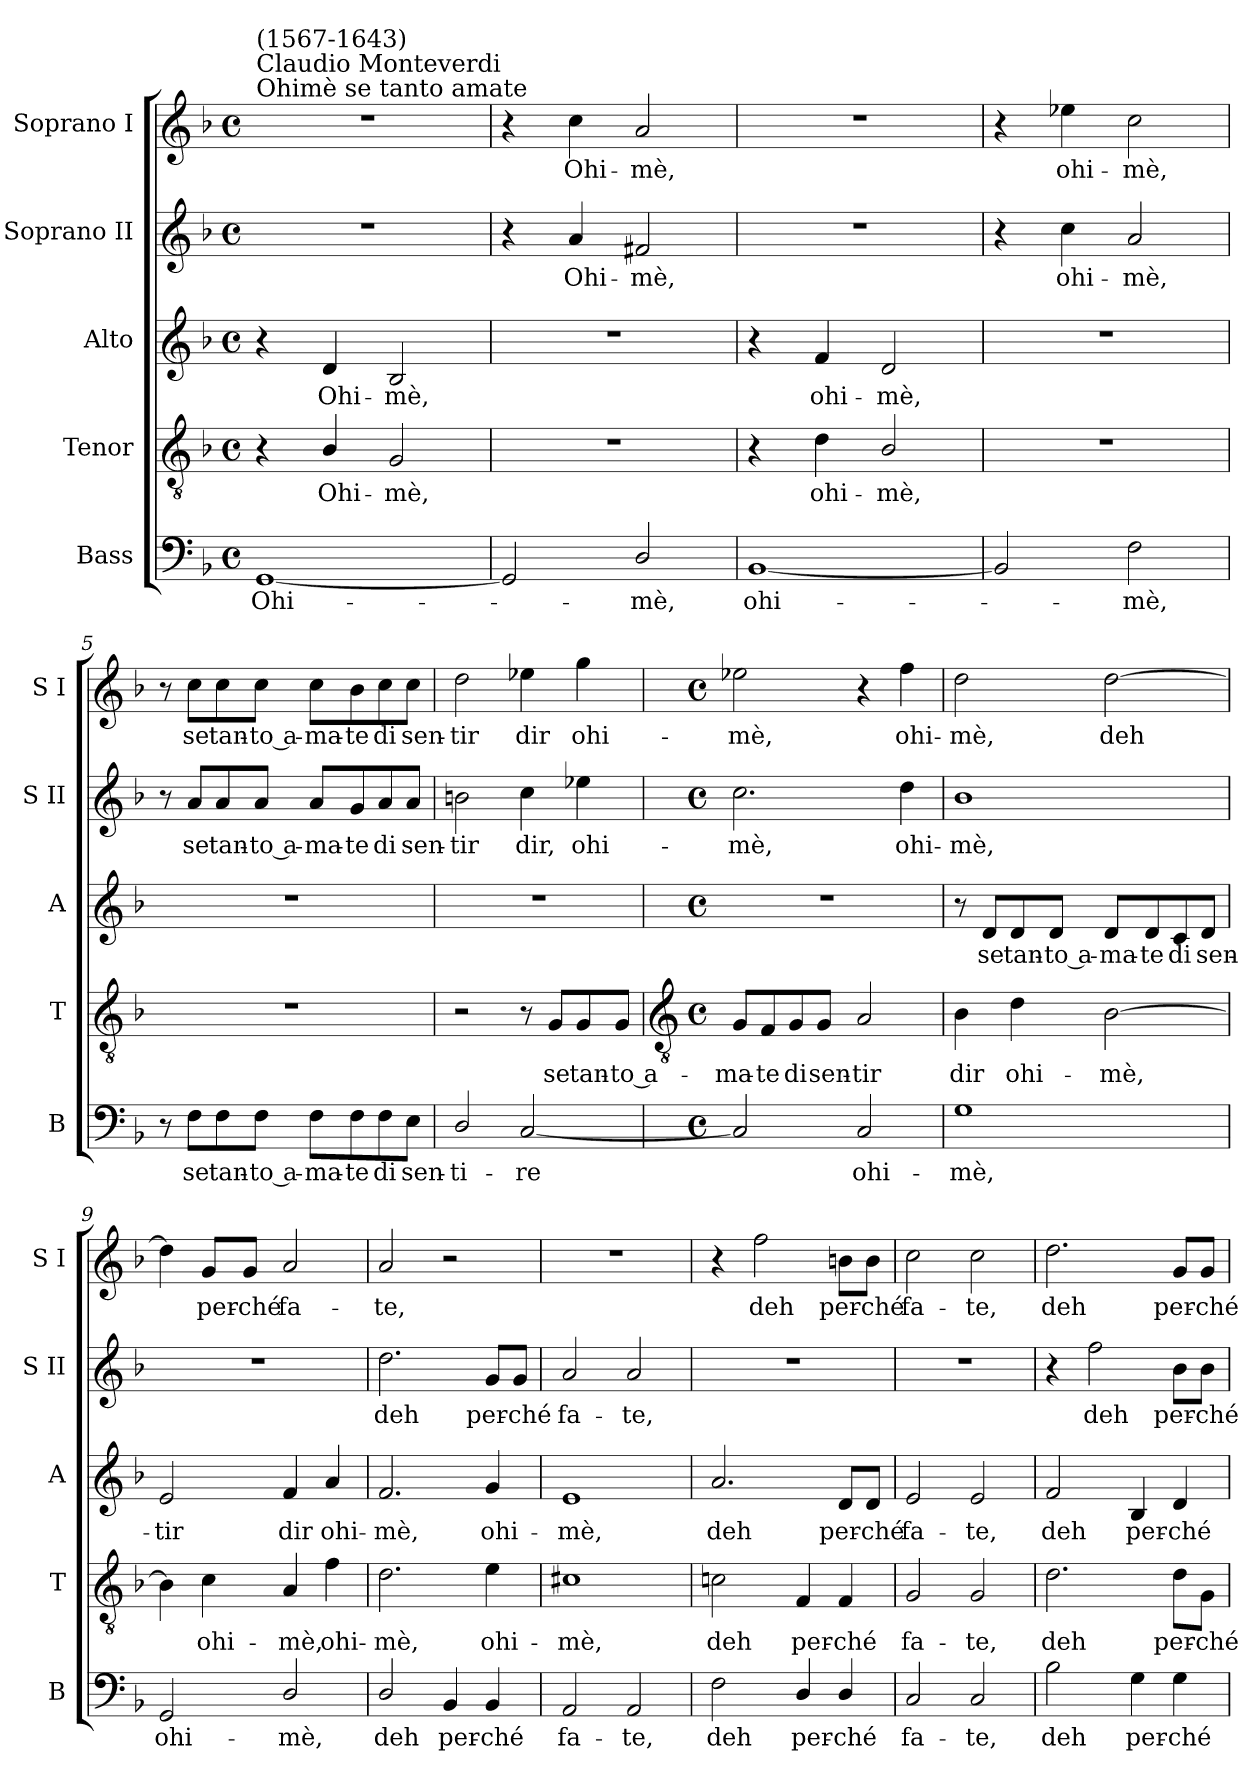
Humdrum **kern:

**kern	**text	**kern	**text	**kern	**text	**kern	**text	**kern	**text
*part5	*part5	*part4	*part4	*part3	*part3	*part2	*part2	*part1	*part1
*staff5	*staff5	*staff4	*staff4	*staff3	*staff3	*staff2	*staff2	*staff1	*staff1
*I"Bass	*	*I"Tenor	*	*I"Alto	*	*I"Soprano II	*	*I"Soprano I	*
*I'B	*	*I'T	*	*I'A	*	*I'S II	*	*I'S I	*
*clefF4	*	*clefGv2	*	*clefG2	*	*clefG2	*	*clefG2	*
*k[b-]	*	*k[b-]	*	*k[b-]	*	*k[b-]	*	*k[b-]	*
*F:	*	*F:	*	*F:	*	*F:	*	*F:	*
*M4/4	*	*M4/4	*	*M4/4	*	*M4/4	*	*M4/4	*
*met(c)	*	*met(c)	*	*met(c)	*	*met(c)	*	*met(c)	*
*MM108	*	*MM108	*	*MM108	*	*MM108	*	*MM108	*
=1	=1	=1	=1	=1	=1	=1	=1	=1	=1
!	!	!	!	!	!	!	!	!LO:TX:a:t=Ohimè se tanto amate	!
!	!	!	!	!	!	!	!	!LO:TX:a:t=Claudio Monteverdi	!
!	!	!	!	!	!	!	!	!LO:TX:a:t=(1567-1643)	!
!	!LO:LY:b	!	!	!	!	!	!	!	!
[1GG	Ohi-	4r	.	4r	.	1r	.	1r	.
!	!	!	!LO:LY:b	!	!LO:LY:b	!	!	!	!
.	.	4B-/	Ohi-	4d/	Ohi-	.	.	.	.
!	!	!	!LO:LY:b	!	!LO:LY:b	!	!	!	!
.	.	2G/	-mè,	2B-/	-mè,	.	.	.	.
=2	=2	=2	=2	=2	=2	=2	=2	=2	=2
2GG/]	.	1r	.	1r	.	4r	.	4r	.
!	!	!	!	!	!	!	!LO:LY:b	!	!LO:LY:b
.	.	.	.	.	.	4a/	Ohi-	4cc\	Ohi-
!	!LO:LY:b	!	!	!	!	!	!LO:LY:b	!	!LO:LY:b
2D/	mè,	.	.	.	.	2f#X/	-mè,	2a/	-mè,
=3	=3	=3	=3	=3	=3	=3	=3	=3	=3
!	!LO:LY:b	!	!	!	!	!	!	!	!
[1BB-	ohi-	4r	.	4r	.	1r	.	1r	.
!	!	!	!LO:LY:b	!	!LO:LY:b	!	!	!	!
.	.	4d\	ohi-	4f/	ohi-	.	.	.	.
!	!	!	!LO:LY:b	!	!LO:LY:b	!	!	!	!
.	.	2B-/	-mè,	2d/	-mè,	.	.	.	.
=4	=4	=4	=4	=4	=4	=4	=4	=4	=4
2BB-/]	.	1r	.	1r	.	4r	.	4r	.
!	!	!	!	!	!	!	!LO:LY:b	!	!LO:LY:b
.	.	.	.	.	.	4cc\	ohi-	4ee-X\	ohi-
!	!LO:LY:b	!	!	!	!	!	!LO:LY:b	!	!LO:LY:b
2F\	mè,	.	.	.	.	2a/	-mè,	2cc\	-mè,
=5	=5	=5	=5	=5	=5	=5	=5	=5	=5
8r	.	1r	.	1r	.	8r	.	8r	.
!	!LO:LY:b	!	!	!	!	!	!LO:LY:b	!	!LO:LY:b
8F\L	se	.	.	.	.	8a/L	se	8cc\L	se
!	!LO:LY:b	!	!	!	!	!	!LO:LY:b	!	!LO:LY:b
8F\	tan-	.	.	.	.	8a/	tan-	8cc\	tan-
!	!LO:LY:b	!	!	!	!	!	!LO:LY:b	!	!LO:LY:b
8F\J	-to a-	.	.	.	.	8a/J	-to a-	8cc\J	-to a-
!	!LO:LY:b	!	!	!	!	!	!LO:LY:b	!	!LO:LY:b
8F\L	-ma-	.	.	.	.	8a/L	-ma-	8cc\L	-ma-
!	!LO:LY:b	!	!	!	!	!	!LO:LY:b	!	!LO:LY:b
8F\	-te	.	.	.	.	8g/	-te	8b-\	-te
!	!LO:LY:b	!	!	!	!	!	!LO:LY:b	!	!LO:LY:b
8F\	di	.	.	.	.	8a/	di	8cc\	di
!	!LO:LY:b	!	!	!	!	!	!LO:LY:b	!	!LO:LY:b
8E\J	sen-	.	.	.	.	8a/J	sen-	8cc\J	sen-
=6	=6	=6	=6	=6	=6	=6	=6	=6	=6
!	!LO:LY:b	!	!	!	!	!	!LO:LY:b	!	!LO:LY:b
2D/	-ti-	2r	.	1r	.	2bn\	-tir	2dd\	-tir
!	!LO:LY:b	!	!	!	!	!	!LO:LY:b	!	!LO:LY:b
[2C/	-re	8r	.	.	.	4cc\	dir,	4ee-X\	dir
!	!	!	!LO:LY:b	!	!	!	!	!	!
.	.	8G/L	se	.	.	.	.	.	.
!	!	!	!LO:LY:b	!	!	!	!LO:LY:b	!	!LO:LY:b
.	.	8G/	tan-	.	.	4ee-X\	ohi-	4gg\	ohi-
!	!	!	!LO:LY:b	!	!	!	!	!	!
.	.	8G/J	-to a-	.	.	.	.	.	.
!!LO:LB:g=z
=7	=7	=7	=7	=7	=7	=7	=7	=7	=7
*	*	*clefGv2	*	*	*	*	*	*	*
*M4/4	*	*M4/4	*	*M4/4	*	*M4/4	*	*M4/4	*
*met(c)	*	*met(c)	*	*met(c)	*	*met(c)	*	*met(c)	*
!	!	!	!LO:LY:b	!	!	!	!LO:LY:b	!	!LO:LY:b
2C/]	.	8G/L	-ma-	1r	.	2.cc\	-mè,	2ee-X\	-mè,
!	!	!	!LO:LY:b	!	!	!	!	!	!
.	.	8F/	-te	.	.	.	.	.	.
!	!	!	!LO:LY:b	!	!	!	!	!	!
.	.	8G/	di	.	.	.	.	.	.
!	!	!	!LO:LY:b	!	!	!	!	!	!
.	.	8G/J	sen-	.	.	.	.	.	.
!	!LO:LY:b	!	!LO:LY:b	!	!	!	!	!	!
2C/	ohi-	2A/	-tir	.	.	.	.	4r	.
!	!	!	!	!	!	!	!LO:LY:b	!	!LO:LY:b
.	.	.	.	.	.	4dd\	ohi-	4ff\	ohi-
=8	=8	=8	=8	=8	=8	=8	=8	=8	=8
!	!LO:LY:b	!	!LO:LY:b	!	!	!	!LO:LY:b	!	!LO:LY:b
1G	-mè,	4B-\	dir	8r	.	1b-	-mè,	2dd\	-mè,
!	!	!	!	!	!LO:LY:b	!	!	!	!
.	.	.	.	8d/L	se	.	.	.	.
!	!	!	!LO:LY:b	!	!LO:LY:b	!	!	!	!
.	.	4d\	ohi-	8d/	tan-	.	.	.	.
!	!	!	!	!	!LO:LY:b	!	!	!	!
.	.	.	.	8d/J	-to a-	.	.	.	.
!	!	!	!LO:LY:b	!	!LO:LY:b	!	!	!	!LO:LY:b
.	.	[2B-\	-mè,	8d/L	-ma-	.	.	[2dd\	deh
!	!	!	!	!	!LO:LY:b	!	!	!	!
.	.	.	.	8d/	-te	.	.	.	.
!	!	!	!	!	!LO:LY:b	!	!	!	!
.	.	.	.	8c/	di	.	.	.	.
!	!	!	!	!	!LO:LY:b	!	!	!	!
.	.	.	.	8d/J	sen-	.	.	.	.
=9	=9	=9	=9	=9	=9	=9	=9	=9	=9
!	!LO:LY:b	!	!	!	!LO:LY:b	!	!	!	!
2GG/	ohi-	4B-\]	.	2e/	-tir	1r	.	4dd\]	.
!	!	!	!LO:LY:b	!	!	!	!	!	!LO:LY:b
.	.	4c\	ohi-	.	.	.	.	8g/L	per-
!	!	!	!	!	!	!	!	!	!LO:LY:b
.	.	.	.	.	.	.	.	8g/J	-ché
!	!LO:LY:b	!	!LO:LY:b	!	!LO:LY:b	!	!	!	!LO:LY:b
2D/	-mè,	4A/	-mè,	4f/	dir	.	.	2a/	fa-
!	!	!	!LO:LY:b	!	!LO:LY:b	!	!	!	!
.	.	4f\	ohi-	4a/	ohi-	.	.	.	.
=10	=10	=10	=10	=10	=10	=10	=10	=10	=10
!	!LO:LY:b	!	!LO:LY:b	!	!LO:LY:b	!	!LO:LY:b	!	!LO:LY:b
2D/	deh	2.d\	-mè,	2.f/	-mè,	2.dd\	deh	2a/	-te,
!	!LO:LY:b	!	!	!	!	!	!	!	!
4BB-/	per-	.	.	.	.	.	.	2r	.
!	!LO:LY:b	!	!LO:LY:b	!	!LO:LY:b	!	!LO:LY:b	!	!
4BB-/	-ché	4e\	ohi-	4g/	ohi-	8g/L	per-	.	.
!	!	!	!	!	!	!	!LO:LY:b	!	!
.	.	.	.	.	.	8g/J	-ché	.	.
=11	=11	=11	=11	=11	=11	=11	=11	=11	=11
!	!LO:LY:b	!	!LO:LY:b	!	!LO:LY:b	!	!LO:LY:b	!	!
2AA/	fa-	1c#X	-mè,	1e	-mè,	2a/	fa-	1r	.
!	!LO:LY:b	!	!	!	!	!	!LO:LY:b	!	!
2AA/	-te,	.	.	.	.	2a/	-te,	.	.
!!LO:PB:g=z
=12	=12	=12	=12	=12	=12	=12	=12	=12	=12
!	!LO:LY:b	!	!LO:LY:b	!	!LO:LY:b	!	!	!	!
2F\	deh	2cni\	deh	2.a/	deh	1r	.	4r	.
!	!	!	!	!	!	!	!	!	!LO:LY:b
.	.	.	.	.	.	.	.	2ff\	deh
!	!LO:LY:b	!	!LO:LY:b	!	!	!	!	!	!
4D/	per-	4F/	per-	.	.	.	.	.	.
!	!LO:LY:b	!	!LO:LY:b	!	!LO:LY:b	!	!	!	!LO:LY:b
4D/	-ché	4F/	-ché	8d/L	per-	.	.	8bn\L	per-
!	!	!	!	!	!LO:LY:b	!	!	!	!LO:LY:b
.	.	.	.	8d/J	-ché	.	.	8b\J	-ché
=13	=13	=13	=13	=13	=13	=13	=13	=13	=13
!	!LO:LY:b	!	!LO:LY:b	!	!LO:LY:b	!	!	!	!LO:LY:b
2C/	fa-	2G/	fa-	2e/	fa-	1r	.	2cc\	fa-
!	!LO:LY:b	!	!LO:LY:b	!	!LO:LY:b	!	!	!	!LO:LY:b
2C/	-te,	2G/	-te,	2e/	-te,	.	.	2cc\	-te,
=14	=14	=14	=14	=14	=14	=14	=14	=14	=14
!	!LO:LY:b	!	!LO:LY:b	!	!LO:LY:b	!	!	!	!LO:LY:b
2B-\	deh	2.d\	deh	2f/	deh	4r	.	2.dd\	deh
!	!	!	!	!	!	!	!LO:LY:b	!	!
.	.	.	.	.	.	2ff\	deh	.	.
!	!LO:LY:b	!	!	!	!LO:LY:b	!	!	!	!
4G\	per-	.	.	4B-/	per-	.	.	.	.
!	!LO:LY:b	!	!LO:LY:b	!	!LO:LY:b	!	!LO:LY:b	!	!LO:LY:b
4G\	-ché	8d\L	per-	4d/	-ché	8b-\L	per-	8g/L	per-
!	!	!	!LO:LY:b	!	!	!	!LO:LY:b	!	!LO:LY:b
.	.	8G\J	-ché	.	.	8b-\J	-ché	8g/J	-ché
=	=	=	=	=	=	=	=	=	=
*-	*-	*-	*-	*-	*-	*-	*-	*-	*-
